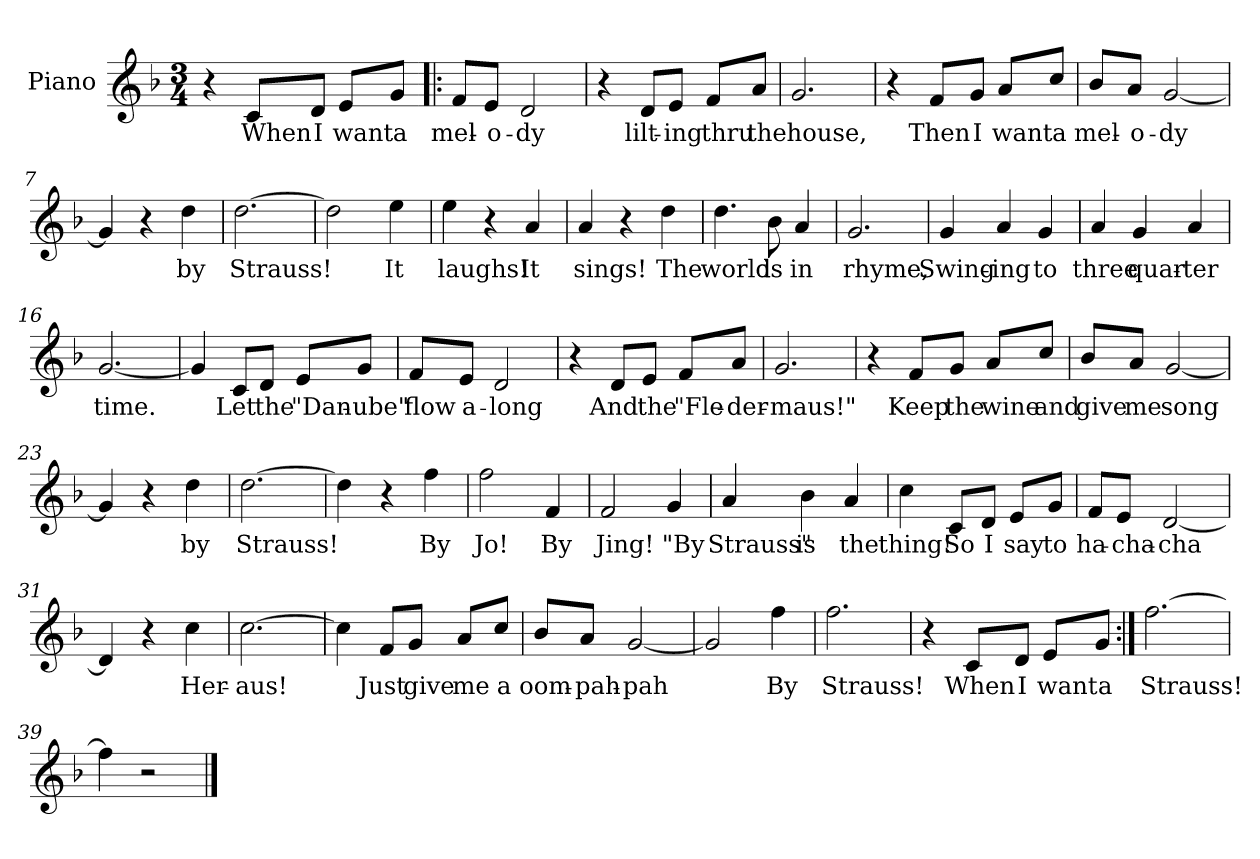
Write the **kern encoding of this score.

**kern	**text
*part1	*part1
*staff1	*staff1
*I"Piano	*
*I'Pno.	*
*clefG2	*
*k[b-]	*
*F:	*
*M3/4	*
=1	=1
4r	.
8c/L	When
8d/J	I
8e/L	want
8g/J	a
=2!|:	=2!|:
8f/L	mel-
8e/J	-o-
2d/	-dy
=3	=3
4r	.
8d/L	lilt-
8e/J	-ing
8f/L	thru
8a/J	the
=4	=4
2.g/	house,
=5	=5
4r	.
8f/L	Then
8g/J	I
8a/L	want
8cc/J	a
!!LO:LB:g=z
=6	=6
8b-/L	mel-
8a/J	-o-
[2g/	-dy
=7	=7
4g/]	.
4r	.
4dd\	by
=8	=8
[2.dd\	Strauss!
=9	=9
2dd\]	.
4ee\	It
=10	=10
4ee\	laughs!
4r	.
4a/	It
=11	=11
4a/	sings!
4r	.
4dd\	The
!!LO:LB:g=z
=12	=12
4.dd\	world
8b-\	is
4a/	in
=13	=13
2.g/	rhyme,
=14	=14
4g/	Swing-
4a/	-ing
4g/	to
=15	=15
4a/	three
4g/	quar-
4a/	-ter
=16	=16
[2.g/	time.
!!LO:LB:g=z
=17	=17
4g/]	.
8c/L	Let
8d/J	the
8e/L	"Dan-
8g/J	-ube"
=18	=18
8f/L	flow
8e/J	a-
2d/	-long
=19	=19
4r	.
8d/L	And
8e/J	the
8f/L	"Fle-
8a/J	-der-
=20	=20
2.g/	-maus!"
!!LO:LB:g=z
=21	=21
4r	.
8f/L	Keep
8g/J	the
8a/L	wine
8cc/J	and
=22	=22
8b-/L	give
8a/J	me
[2g/	song
=23	=23
4g/]	.
4r	.
4dd\	by
=24	=24
[2.dd\	Strauss!
=25	=25
4dd\]	.
4r	.
4ff\	By
!!LO:LB:g=z
=26	=26
2ff\	Jo!
4f/	By
=27	=27
2f/	Jing!
4g/	"By
=28	=28
4a/	Strauss"
4b-\	is
4a/	the
=29	=29
4cc\	thing!
8c/L	So
8d/J	I
8e/L	say
8g/J	to
!!LO:LB:g=z
=30	=30
8f/L	ha-
8e/J	-cha-
[2d/	-cha
=31	=31
4d/]	.
4r	.
4cc\	Her-
=32	=32
[2.cc\	-aus!
=33	=33
4cc\]	.
8f/L	Just
8g/J	give
8a/L	me
8cc/J	a
=34	=34
8b-/L	oom-
8a/J	-pah-
[2g/	-pah
!!LO:LB:g=z
=35	=35
2g/]	.
4ff\	By
=36	=36
2.ff\	Strauss!
=37	=37
4r	.
8c/L	When
8d/J	I
8e/L	want
8g/J	a
=38:|!	=38:|!
[2.ff\	Strauss!
=39	=39
4ff\]	.
2r	.
==	==
*-	*-
